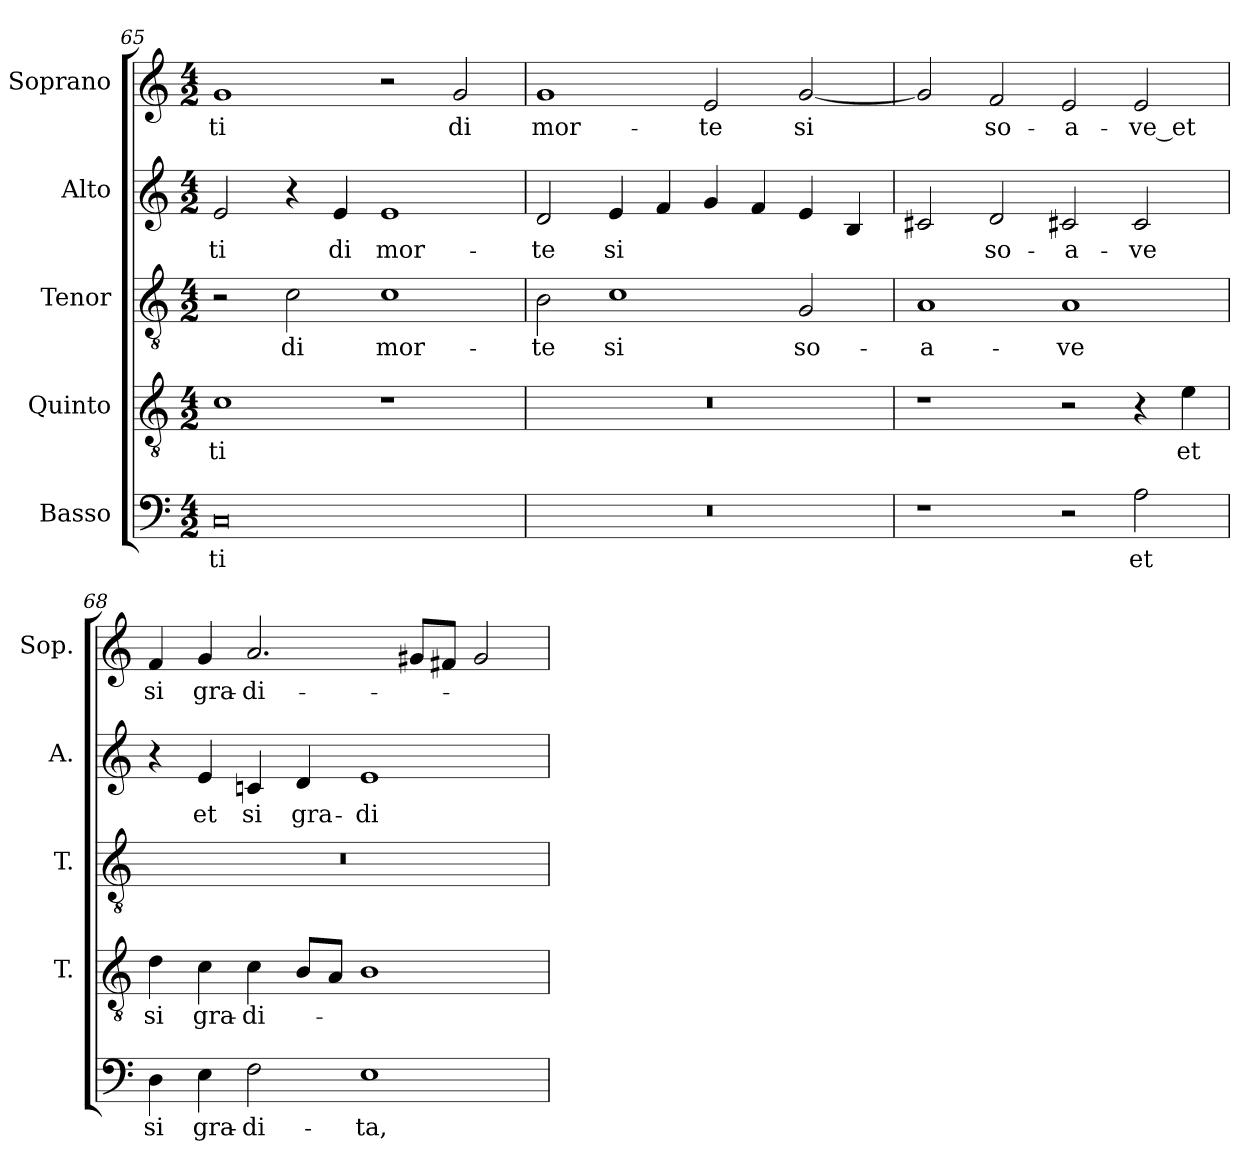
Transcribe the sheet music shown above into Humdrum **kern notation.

**kern	**text	**kern	**text	**kern	**text	**kern	**text	**kern	**text
*part5	*part5	*part4	*part4	*part3	*part3	*part2	*part2	*part1	*part1
*staff5	*staff5	*staff4	*staff4	*staff3	*staff3	*staff2	*staff2	*staff1	*staff1
*I"Basso	*	*I"Quinto	*	*I"Tenor	*	*I"Alto	*	*I"Soprano	*
*	*	*I'T.	*	*I'T.	*	*I'A.	*	*I'Sop.	*
*clefF4	*	*clefGv2	*	*clefGv2	*	*clefG2	*	*clefG2	*
*	*	*ITrd7c12	*	*ITrd7c12	*	*	*	*	*
*k[]	*	*k[]	*	*k[]	*	*k[]	*	*k[]	*
*C:	*	*C:	*	*C:	*	*C:	*	*C:	*
*M4/2	*	*M4/2	*	*M4/2	*	*M4/2	*	*M4/2	*
=65	=65	=65	=65	=65	=65	=65	=65	=65	=65
!	!LO:LY:b:color=#000000	!	!	!	!	!	!	!	!
!	!	!	!LO:LY:b:color=#000000	!	!	!	!	!	!
!	!	!	!	!	!	!	!LO:LY:b:color=#000000	!	!
!	!	!	!	!	!	!	!	!	!LO:LY:b:color=#000000
0Ci	-ti	1Ci	-ti	2r	.	2ei/	-ti	1gi	-ti
!	!	!	!	!	!LO:LY:b:color=#000000	!	!	!	!
.	.	.	.	2Ci\	di	4r	.	.	.
!	!	!	!	!	!	!	!LO:LY:b:color=#000000	!	!
.	.	.	.	.	.	4ei/	di	.	.
!	!	!	!	!	!LO:LY:b:color=#000000	!	!	!	!
!	!	!	!	!	!	!	!LO:LY:b:color=#000000	!	!
.	.	1r	.	1Ci	mor-	1ei	mor-	2r	.
!	!	!	!	!	!	!	!	!	!LO:LY:b:color=#000000
.	.	.	.	.	.	.	.	2gi/	di
!!LO:LB:g=z
=66	=66	=66	=66	=66	=66	=66	=66	=66	=66
!LO:N:vis=1	!	!LO:N:vis=1	!	!	!	!	!	!	!
!	!	!	!	!	!LO:LY:b:color=#000000	!	!	!	!
!	!	!	!	!	!	!	!LO:LY:b:color=#000000	!	!
!	!	!	!	!	!	!	!	!	!LO:LY:b:color=#000000
0r	.	0r	.	2BBi\	-te	2di/	-te	1gi	mor-
!	!	!	!	!	!LO:LY:b:color=#000000	!	!	!	!
!	!	!	!	!	!	!	!LO:LY:b:color=#000000	!	!
.	.	.	.	1Ci	si	4ei/	si	.	.
.	.	.	.	.	.	4fi/	.	.	.
!	!	!	!	!	!	!	!	!	!LO:LY:b:color=#000000
.	.	.	.	.	.	4gi/	.	2ei/	-te
.	.	.	.	.	.	4fi/	.	.	.
!	!	!	!	!	!LO:LY:b:color=#000000	!	!	!	!
!	!	!	!	!	!	!	!	!	!LO:LY:b:color=#000000
.	.	.	.	2GGi/	so-	4ei/	.	[2gi/	si
.	.	.	.	.	.	4Bi/	.	.	.
=67	=67	=67	=67	=67	=67	=67	=67	=67	=67
!	!	!	!	!	!LO:LY:b:color=#000000	!	!	!	!
1r	.	1r	.	1AAi	-a-	2c#Xi/	.	2gi/]	.
!	!	!	!	!	!	!	!LO:LY:b:color=#000000	!	!
!	!	!	!	!	!	!	!	!	!LO:LY:b:color=#000000
.	.	.	.	.	.	2di/	so-	2fi/	so-
!	!	!	!	!	!LO:LY:b:color=#000000	!	!	!	!
!	!	!	!	!	!	!	!LO:LY:b:color=#000000	!	!
!	!	!	!	!	!	!	!	!	!LO:LY:b:color=#000000
2r	.	2r	.	1AAi	-ve	2c#Xi/	-a-	2ei/	-a-
!	!LO:LY:b:color=#000000	!	!	!	!	!	!	!	!
!	!	!	!	!	!	!	!LO:LY:b:color=#000000	!	!
!	!	!	!	!	!	!	!	!	!LO:LY:b:color=#000000
2Ai\	et	4r	.	.	.	2c#i/	-ve	2ei/	-ve_et
!	!	!	!LO:LY:b:color=#000000	!	!	!	!	!	!
.	.	4Ei\	et	.	.	.	.	.	.
=68	=68	=68	=68	=68	=68	=68	=68	=68	=68
!	!LO:LY:b:color=#000000	!	!	!	!	!	!	!	!
!	!	!	!LO:LY:b:color=#000000	!LO:N:vis=1	!	!	!	!	!
!	!	!	!	!	!	!	!	!	!LO:LY:b:color=#000000
4Di\	si	4Di\	si	0r	.	4r	.	4fi/	si
!	!LO:LY:b:color=#000000	!	!	!	!	!	!	!	!
!	!	!	!LO:LY:b:color=#000000	!	!	!	!	!	!
!	!	!	!	!	!	!	!LO:LY:b:color=#000000	!	!
!	!	!	!	!	!	!	!	!	!LO:LY:b:color=#000000
4Ei\	gra-	4Ci\	gra-	.	.	4ei/	et	4gi/	gra-
!	!LO:LY:b:color=#000000	!	!	!	!	!	!	!	!
!	!	!	!LO:LY:b:color=#000000	!	!	!	!	!	!
!	!	!	!	!	!	!	!LO:LY:b:color=#000000	!	!
!	!	!	!	!	!	!	!	!	!LO:LY:b:color=#000000
2Fi\	-di-	4Ci\	-di-	.	.	4cni/	si	2.ai/	-di-
!	!	!	!	!	!	!	!LO:LY:b:color=#000000	!	!
.	.	8BBi/L	.	.	.	4di/	gra-	.	.
.	.	8AAi/J	.	.	.	.	.	.	.
!	!LO:LY:b:color=#000000	!	!	!	!	!	!	!	!
!	!	!	!	!	!	!	!LO:LY:b:color=#000000	!	!
1Ei	-ta,	1BBi	.	.	.	1ei	-di-	.	.
.	.	.	.	.	.	.	.	8g#Xi/L	.
.	.	.	.	.	.	.	.	8f#Xi/J	.
.	.	.	.	.	.	.	.	2g#i/	.
=	=	=	=	=	=	=	=	=	=
*-	*-	*-	*-	*-	*-	*-	*-	*-	*-
